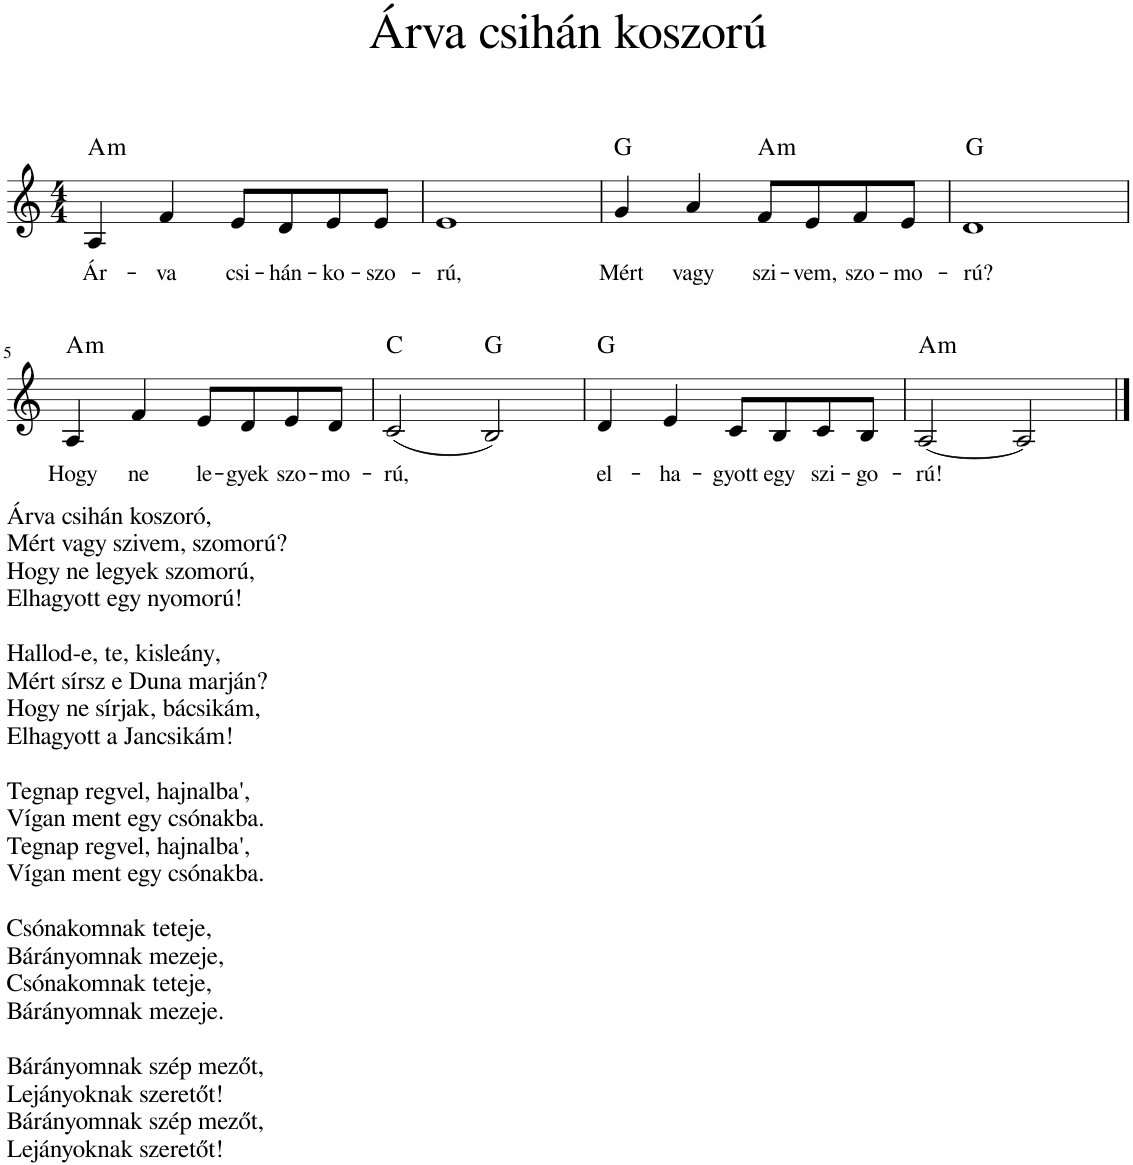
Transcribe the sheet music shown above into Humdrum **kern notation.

**kern	**text	**harte
*part1	*part1	*part1
*staff1	*staff1	*
*I"Piano	*	*
*I'Pno.	*	*
*clefG2	*	*
*k[]	*	*
*M4/4	*	*
=1	=1	=1
!	!LO:LY:b	!LO:H:kt=m
4A/	Ár-	A:min
!	!LO:LY:b	!
4f/	-va	.
!	!LO:LY:b	!
8e/L	csi-	.
!	!LO:LY:b	!
8d/	-hán-	.
!	!LO:LY:b	!
8e/	-ko-	.
!	!LO:LY:b	!
8e/J	-szo-	.
=2	=2	=2
!	!LO:LY:b	!
1e	-rú,	.
=3	=3	=3
!	!LO:LY:b	!
4g/	Mért	G:maj
!	!LO:LY:b	!
4a/	vagy	.
!	!LO:LY:b	!LO:H:kt=m
8f/L	szi-	A:min
!	!LO:LY:b	!
8e/	-vem,	.
!	!LO:LY:b	!
8f/	szo-	.
!	!LO:LY:b	!
8e/J	-mo-	.
=4	=4	=4
!	!LO:LY:b	!
1d	-rú?	G:maj
!!LO:LB:g=z
=5	=5	=5
!LO:TX:b:t=Árva csihán koszoró,	!	!
!LO:TX:b:t=Mért vagy szivem, szomorú?	!	!
!LO:TX:b:t=Hogy ne legyek szomorú,	!	!
!LO:TX:b:t=Elhagyott egy nyomorú!	!	!
!LO:TX:b:t=Hallod-e, te, kisleány,	!	!
!LO:TX:b:t=Mért sírsz e Duna marján?	!	!
!LO:TX:b:t=Hogy ne sírjak, bácsikám,	!	!
!LO:TX:b:t=Elhagyott a Jancsikám!	!	!
!LO:TX:b:t=Tegnap regvel, hajnalba',	!	!
!LO:TX:b:t=Vígan ment egy csónakba.	!	!
!LO:TX:b:t=Tegnap regvel, hajnalba',	!	!
!LO:TX:b:t=Vígan ment egy csónakba.	!	!
!LO:TX:b:t=Csónakomnak teteje,	!	!
!LO:TX:b:t=Bárányomnak mezeje,	!	!
!LO:TX:b:t=Csónakomnak teteje,	!	!
!LO:TX:b:t=Bárányomnak mezeje.	!	!
!LO:TX:b:t=Bárányomnak szép mezőt,	!	!
!LO:TX:b:t=Lejányoknak szeretőt!	!	!
!LO:TX:b:t=Bárányomnak szép mezőt,	!	!
!LO:TX:b:t=Lejányoknak szeretőt!	!	!
!	!LO:LY:b	!LO:H:kt=m
4A/	Hogy	A:min
!	!LO:LY:b	!
4f/	ne	.
!	!LO:LY:b	!
8e/L	le-	.
!	!LO:LY:b	!
8d/	-gyek	.
!	!LO:LY:b	!
8e/	szo-	.
!	!LO:LY:b	!
8d/J	-mo-	.
=6	=6	=6
!	!LO:LY:b	!
(2c/	-rú,	C:maj
2B/)	.	G:maj
=7	=7	=7
!	!LO:LY:b	!
4d/	el-	G:maj
!	!LO:LY:b	!
4e/	-ha-	.
!	!LO:LY:b	!
8c/L	-gyott	.
!	!LO:LY:b	!
8B/	egy	.
!	!LO:LY:b	!
8c/	szi-	.
!	!LO:LY:b	!
8B/J	-go-	.
=8	=8	=8
!	!LO:LY:b	!LO:H:kt=m
[2A/	-rú!	A:min
2A/]	.	.
==	==	==
*-	*-	*-
